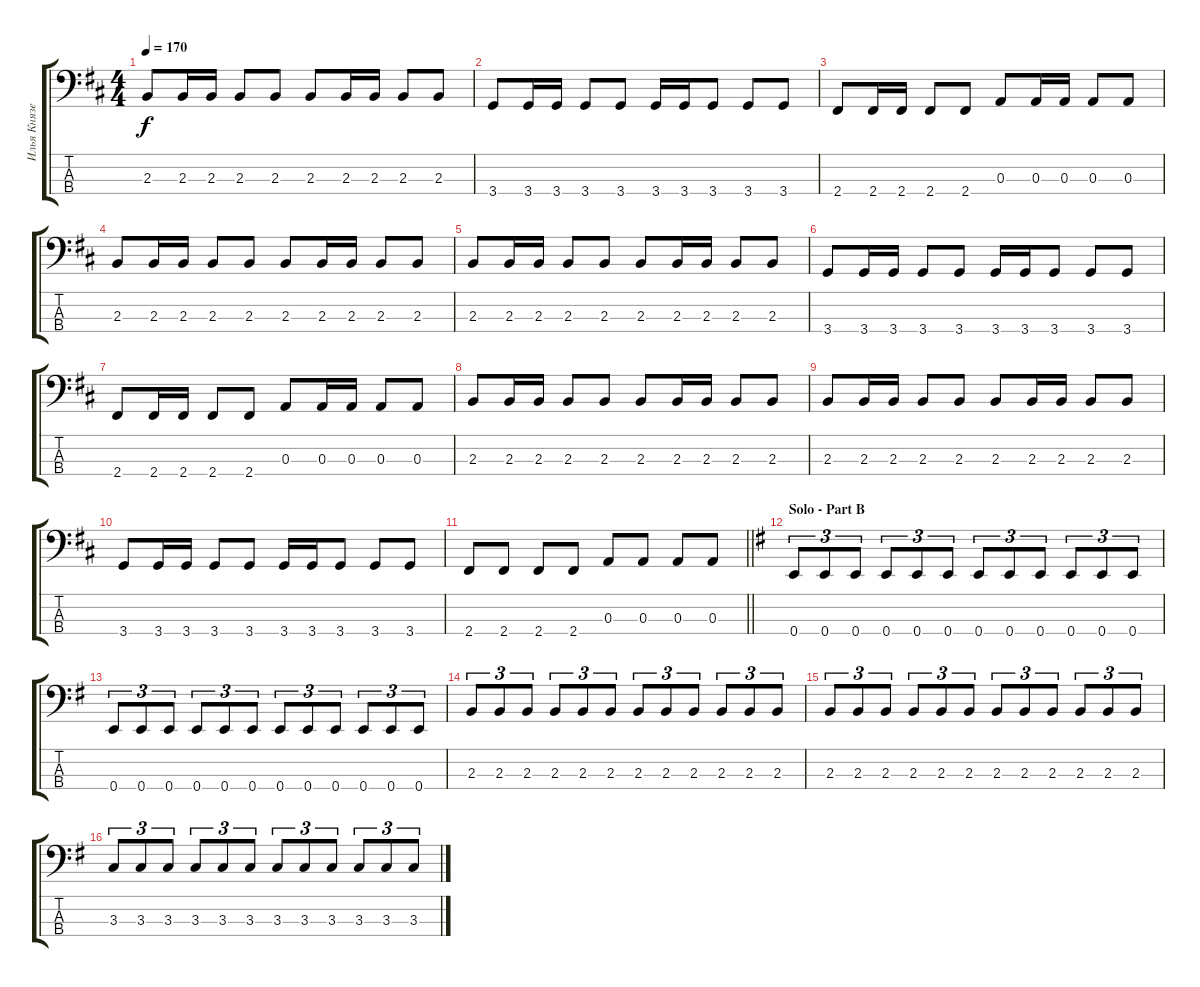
\track ("Илья Князев" "Илья Князе") {instrument electricbasspick}
\staff {score tabs}
\tuning (G2 D2 A1 E1) {hide}
\ts (4 4)
\tempo 170
\clef f4
\ks d
2.3.8{dy f} 2.3.16 2.3.16 2.3.8 2.3.8 2.3.8 2.3.16 2.3.16 2.3.8 2.3.8 |
3.4.8 3.4.16 3.4.16 3.4.8 3.4.8 3.4.16 3.4.16 3.4.8 3.4.8 3.4.8 |
2.4.8 2.4.16 2.4.16 2.4.8 2.4.8 0.3.8 0.3.16 0.3.16 0.3.8 0.3.8 |
2.3.8 2.3.16 2.3.16 2.3.8 2.3.8 2.3.8 2.3.16 2.3.16 2.3.8 2.3.8 |
2.3.8 2.3.16 2.3.16 2.3.8 2.3.8 2.3.8 2.3.16 2.3.16 2.3.8 2.3.8 |
3.4.8 3.4.16 3.4.16 3.4.8 3.4.8 3.4.16 3.4.16 3.4.8 3.4.8 3.4.8 |
2.4.8 2.4.16 2.4.16 2.4.8 2.4.8 0.3.8 0.3.16 0.3.16 0.3.8 0.3.8 |
2.3.8 2.3.16 2.3.16 2.3.8 2.3.8 2.3.8 2.3.16 2.3.16 2.3.8 2.3.8 |
2.3.8 2.3.16 2.3.16 2.3.8 2.3.8 2.3.8 2.3.16 2.3.16 2.3.8 2.3.8 |
3.4.8 3.4.16 3.4.16 3.4.8 3.4.8 3.4.16 3.4.16 3.4.8 3.4.8 3.4.8 |
\barLineRight lightlight
2.4.8 2.4.8 2.4.8 2.4.8 0.3.8 0.3.8 0.3.8 0.3.8 |
\section ("" "Solo - Part B")
\ks g
0.4.8{tu (3 2)} 0.4.8{tu (3 2)} 0.4.8{tu (3 2)} 0.4.8{tu (3 2)} 0.4.8{tu (3 2)} 0.4.8{tu (3 2)} 0.4.8{tu (3 2)} 0.4.8{tu (3 2)} 0.4.8{tu (3 2)} 0.4.8{tu (3 2)} 0.4.8{tu (3 2)} 0.4.8{tu (3 2)} |
0.4.8{tu (3 2)} 0.4.8{tu (3 2)} 0.4.8{tu (3 2)} 0.4.8{tu (3 2)} 0.4.8{tu (3 2)} 0.4.8{tu (3 2)} 0.4.8{tu (3 2)} 0.4.8{tu (3 2)} 0.4.8{tu (3 2)} 0.4.8{tu (3 2)} 0.4.8{tu (3 2)} 0.4.8{tu (3 2)} |
2.3.8{tu (3 2)} 2.3.8{tu (3 2)} 2.3.8{tu (3 2)} 2.3.8{tu (3 2)} 2.3.8{tu (3 2)} 2.3.8{tu (3 2)} 2.3.8{tu (3 2)} 2.3.8{tu (3 2)} 2.3.8{tu (3 2)} 2.3.8{tu (3 2)} 2.3.8{tu (3 2)} 2.3.8{tu (3 2)} |
2.3.8{tu (3 2)} 2.3.8{tu (3 2)} 2.3.8{tu (3 2)} 2.3.8{tu (3 2)} 2.3.8{tu (3 2)} 2.3.8{tu (3 2)} 2.3.8{tu (3 2)} 2.3.8{tu (3 2)} 2.3.8{tu (3 2)} 2.3.8{tu (3 2)} 2.3.8{tu (3 2)} 2.3.8{tu (3 2)} |
3.3.8{tu (3 2)} 3.3.8{tu (3 2)} 3.3.8{tu (3 2)} 3.3.8{tu (3 2)} 3.3.8{tu (3 2)} 3.3.8{tu (3 2)} 3.3.8{tu (3 2)} 3.3.8{tu (3 2)} 3.3.8{tu (3 2)} 3.3.8{tu (3 2)} 3.3.8{tu (3 2)} 3.3.8{tu (3 2)}
